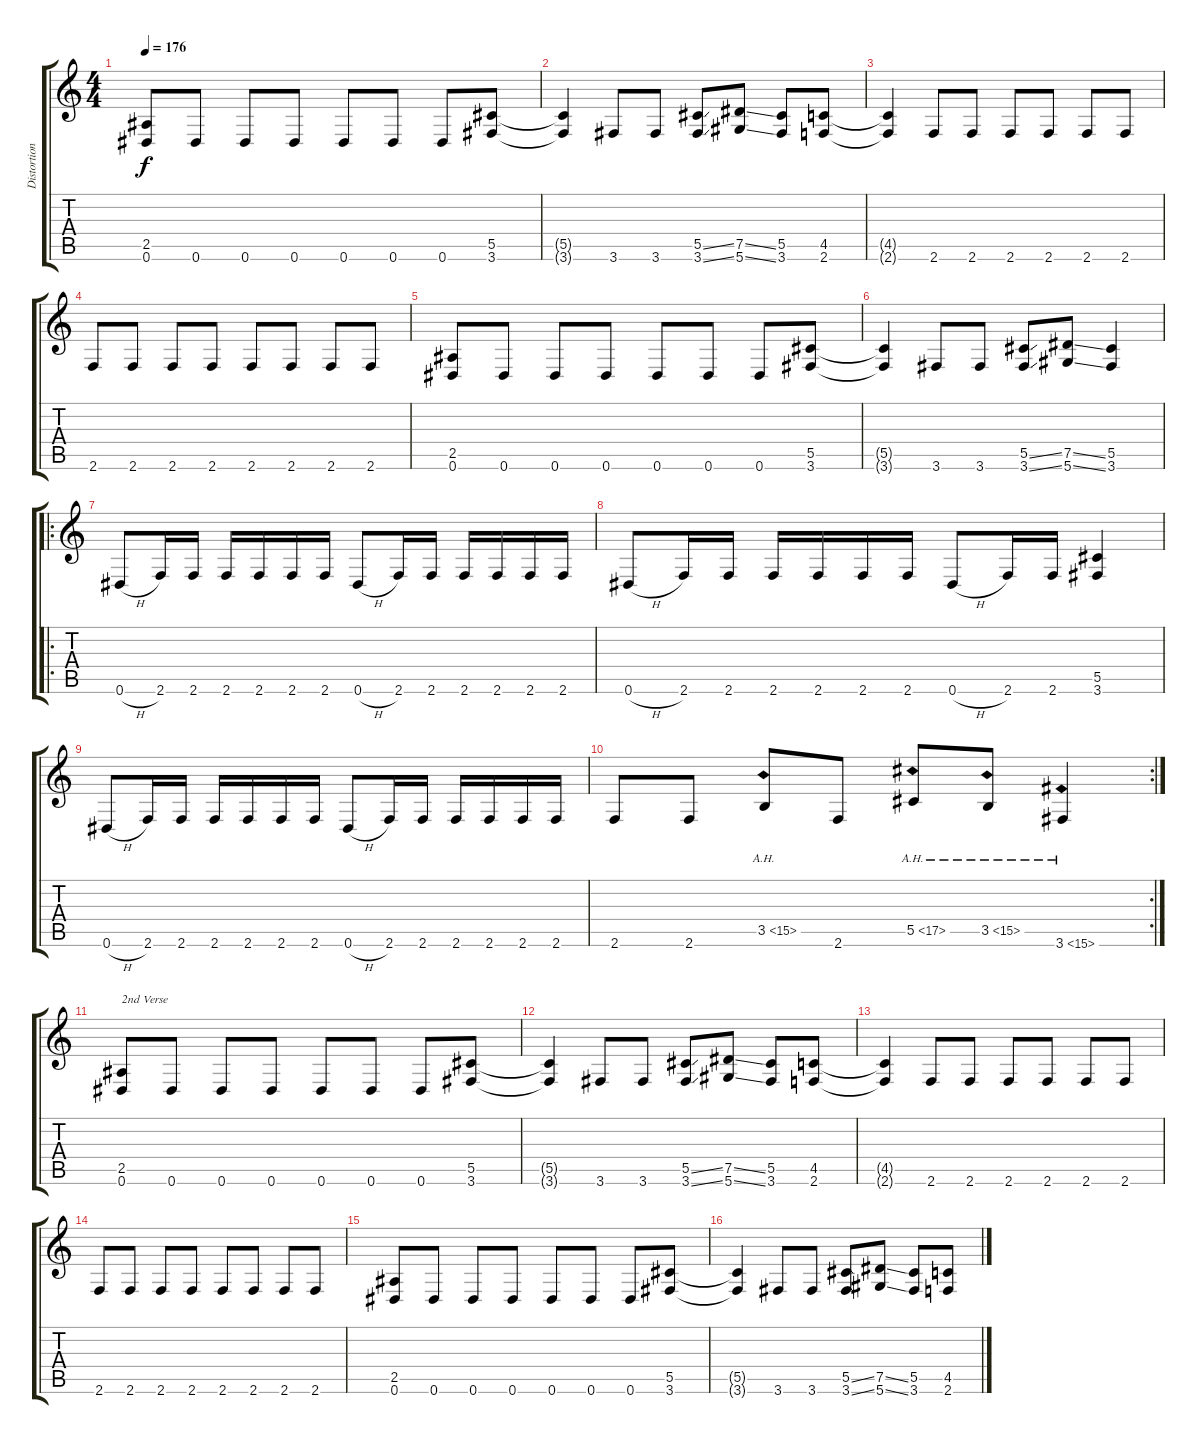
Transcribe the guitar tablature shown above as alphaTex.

\track ("Distortion Guitar I" "Distortion") {instrument distortionguitar}
\staff {score tabs}
\tuning (Eb4 Bb3 Gb3 Db3 Ab2 Eb2) {hide}
\ts (4 4)
\tempo 176
\clef g2
\ks c
(2.5 0.6).8{dy f} 0.6.8 0.6.8 0.6.8 0.6.8 0.6.8 0.6.8 (5.5 3.6).8 |
(5.5{t} 3.6{t}).4 3.6.8 3.6.8 (5.5{ss} 3.6{ss}).8 (7.5{ss} 5.6{ss}).8 (5.5 3.6).8 (4.5 2.6).8 |
(4.5{t} 2.6{t}).4 2.6.8 2.6.8 2.6.8 2.6.8 2.6.8 2.6.8 |
2.6.8 2.6.8 2.6.8 2.6.8 2.6.8 2.6.8 2.6.8 2.6.8 |
(2.5 0.6).8 0.6.8 0.6.8 0.6.8 0.6.8 0.6.8 0.6.8 (5.5 3.6).8 |
(5.5{t} 3.6{t}).4 3.6.8 3.6.8 (5.5{ss} 3.6{ss}).8 (7.5{ss} 5.6{ss}).8 (5.5 3.6).4 |
\ro
0.6{h}.8 2.6.16 2.6.16 2.6.16 2.6.16 2.6.16 2.6.16 0.6{h}.8 2.6.16 2.6.16 2.6.16 2.6.16 2.6.16 2.6.16 |
0.6{h}.8 2.6.16 2.6.16 2.6.16 2.6.16 2.6.16 2.6.16 0.6{h}.8 2.6.16 2.6.16 (5.5 3.6).4 |
0.6{h}.8 2.6.16 2.6.16 2.6.16 2.6.16 2.6.16 2.6.16 0.6{h}.8 2.6.16 2.6.16 2.6.16 2.6.16 2.6.16 2.6.16 |
\rc 2
2.6.8 2.6.8 3.5{ah 12}.8 2.6.8 5.5{ah 12}.8 3.5{ah 12}.8 3.6{ah 12}.4 |
(2.5 0.6).8{txt "2nd Verse"} 0.6.8 0.6.8 0.6.8 0.6.8 0.6.8 0.6.8 (5.5 3.6).8 |
(5.5{t} 3.6{t}).4 3.6.8 3.6.8 (5.5{ss} 3.6{ss}).8 (7.5{ss} 5.6{ss}).8 (5.5 3.6).8 (4.5 2.6).8 |
(4.5{t} 2.6{t}).4 2.6.8 2.6.8 2.6.8 2.6.8 2.6.8 2.6.8 |
2.6.8 2.6.8 2.6.8 2.6.8 2.6.8 2.6.8 2.6.8 2.6.8 |
(2.5 0.6).8 0.6.8 0.6.8 0.6.8 0.6.8 0.6.8 0.6.8 (5.5 3.6).8 |
(5.5{t} 3.6{t}).4 3.6.8 3.6.8 (5.5{ss} 3.6{ss}).8 (7.5{ss} 5.6{ss}).8 (5.5 3.6).8 (4.5 2.6).8
